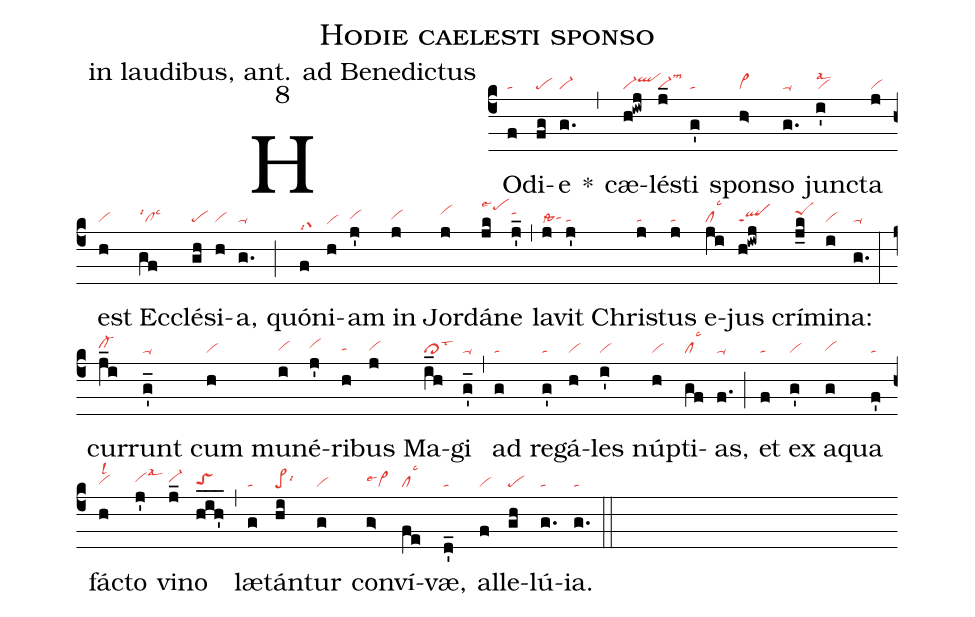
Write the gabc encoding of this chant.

name: Hodie caelesti sponso;
office-part: in laudibus, ant. ad Benedictus;
mode: 8;
nabc-lines: 1;
%%
(c4)
HO(f|ta)di(fg|pe)e(g.|vi-) *(,)
cæ(h!iwj|vi-qlhi)lé(j_|vi-lsm3)sti(g'|ta) spon(h>|vi>)so(g.|ta-) jun(i'|vilsal2)cta(j|vi) est(h|vi) Ec(gf|cllsc3lsi1)clé(gh|pe)si(h|vi)a,(g.|ta-) (;)
quó(f|grhelsi7)ni(h|vihe)am(j'|vihg) in(j|vihg) Jor(j|vihi)dá(jk|pehklse4)ne(j'_|tahi) (,)
la(j|tahglssta4)vit(j'|ta) Chri(j|ta)stus(j|ta) e(ji|cllsc3)jus(h!iwj|qlppt1) crí(j_k|peShi)mi(i|vi)na:(g.|ta-) (:)
cur(j_i|cl-hh)runt(g'_|ta-) cum(h|vi) mu(i|vihg)né(j'|vihh)ri(h|tahg)bus(j|vihg) Ma(i_h|cl>lst3)gi(g'_|ta-) (,)
ad(g|ta) re(g'|ta)gá(h|vi)les(i'|vi) núp(h|vi)ti(gf|cllsc3)as,(f.|ta-) (;)
et(f|ta) ex(g'|vi) a(g|vihg)qua(f'|ta) fá(h|vihglsl2)cto(j'|vihhlsal3) vi(j_|vi-hh)no(hih'___|toShg) (,)
læ(g|ta)tán(hi|pe>lsi6)tur(g|vi) con(g>|vi>lse4)ví(fe|cllsc3)væ,(d_'|ta) al(f|vi)le(gh|pe)lú(g.|ta)ia.(g.|ta) (::)
